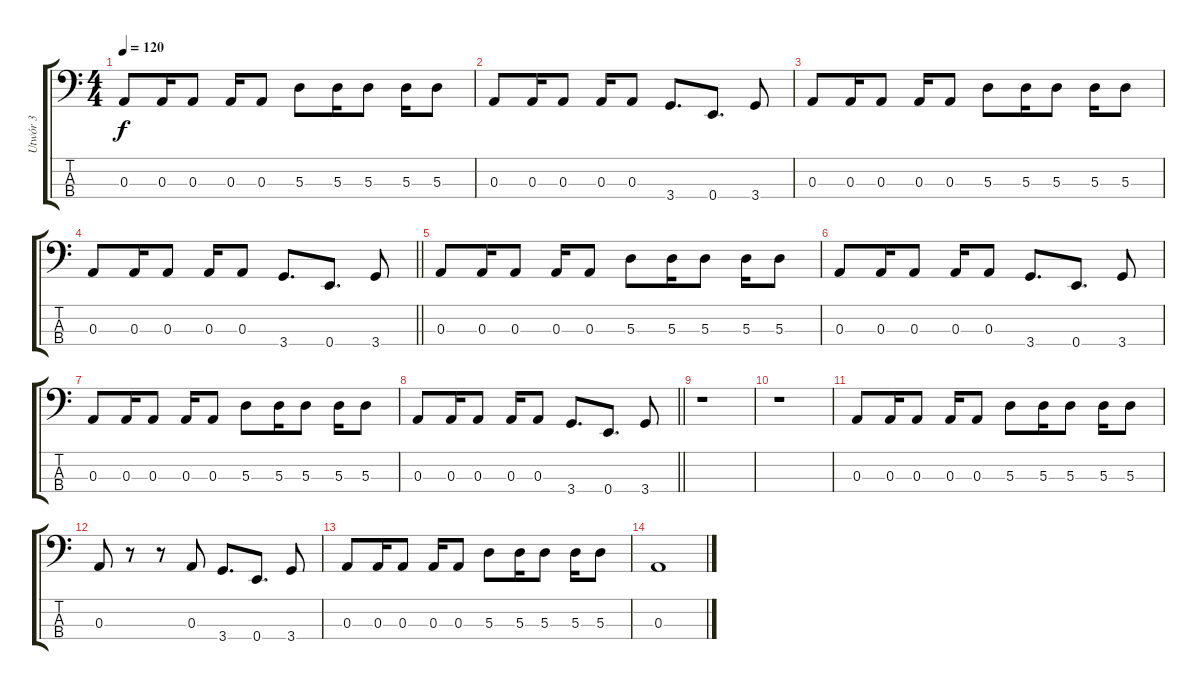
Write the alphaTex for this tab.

\track ("Utwór 3" "Utwór 3") {instrument electricbassfinger}
\staff {score tabs}
\tuning (G2 D2 A1 E1) {hide}
\ts (4 4)
\tempo 120
\clef f4
\ks c
0.3.8{dy f} 0.3.16 0.3.8 0.3.16 0.3.8 5.3.8 5.3.16 5.3.8 5.3.16 5.3.8 |
0.3.8 0.3.16 0.3.8 0.3.16 0.3.8 3.4.8{d} 0.4.8{d} 3.4.8 |
0.3.8 0.3.16 0.3.8 0.3.16 0.3.8 5.3.8 5.3.16 5.3.8 5.3.16 5.3.8 |
\barLineRight lightlight
0.3.8 0.3.16 0.3.8 0.3.16 0.3.8 3.4.8{d} 0.4.8{d} 3.4.8 |
0.3.8 0.3.16 0.3.8 0.3.16 0.3.8 5.3.8 5.3.16 5.3.8 5.3.16 5.3.8 |
0.3.8 0.3.16 0.3.8 0.3.16 0.3.8 3.4.8{d} 0.4.8{d} 3.4.8 |
0.3.8 0.3.16 0.3.8 0.3.16 0.3.8 5.3.8 5.3.16 5.3.8 5.3.16 5.3.8 |
\barLineRight lightlight
0.3.8 0.3.16 0.3.8 0.3.16 0.3.8 3.4.8{d} 0.4.8{d} 3.4.8 |
r.1 |
r.1 |
0.3.8 0.3.16 0.3.8 0.3.16 0.3.8 5.3.8 5.3.16 5.3.8 5.3.16 5.3.8 |
0.3.8 r.8 r.8 0.3.8 3.4.8{d} 0.4.8{d} 3.4.8 |
0.3.8 0.3.16 0.3.8 0.3.16 0.3.8 5.3.8 5.3.16 5.3.8 5.3.16 5.3.8 |
0.3.1
